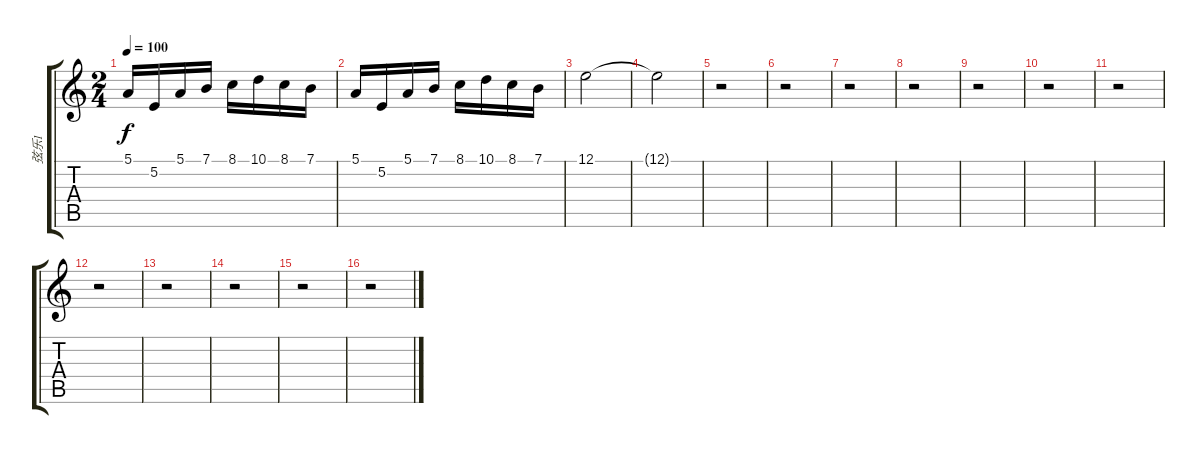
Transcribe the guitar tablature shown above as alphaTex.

\track ("弦乐1" "弦乐1") {instrument tremolostrings}
\staff {score tabs}
\tuning (E4 B3 G3 D3 A2 E2) {hide}
\ts (2 4)
\tempo 100
\clef g2
\ks c
5.1.16{dy f} 5.2.16 5.1.16 7.1.16 8.1.16 10.1.16 8.1.16 7.1.16 |
5.1.16 5.2.16 5.1.16 7.1.16 8.1.16 10.1.16 8.1.16 7.1.16 |
12.1.2 |
12.1{t}.2 |
r.2 |
r.2 |
r.2 |
r.2 |
r.2 |
r.2 |
r.2 |
r.2 |
r.2 |
r.2 |
r.2 |
r.2
